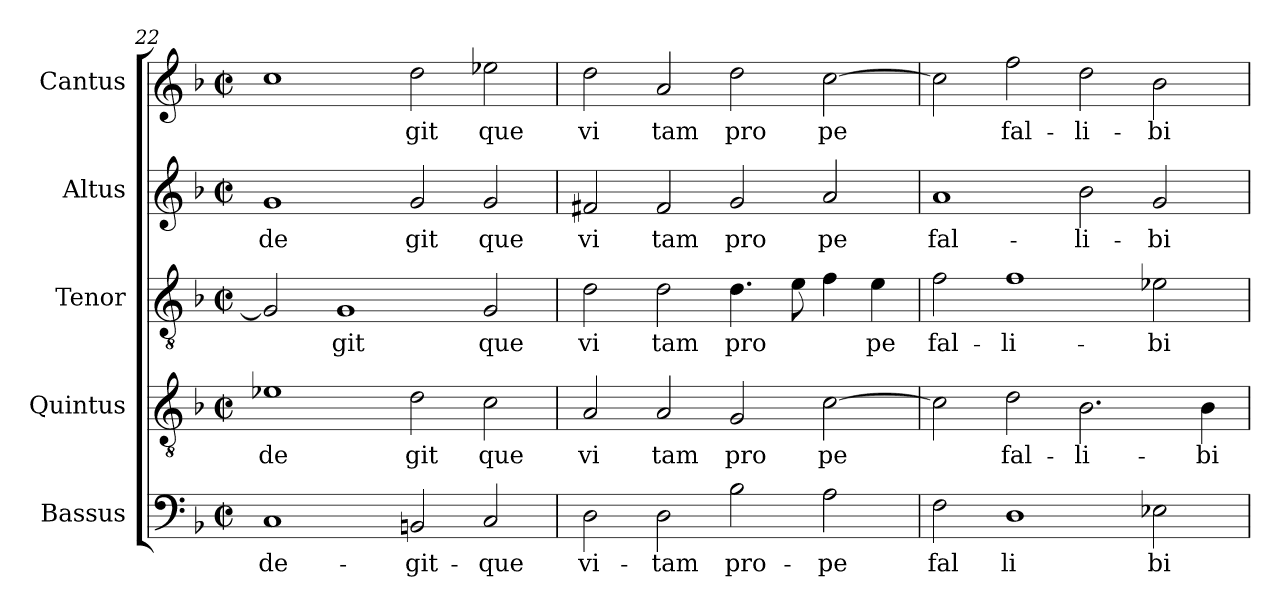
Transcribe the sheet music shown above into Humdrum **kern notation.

**kern	**text	**kern	**text	**kern	**text	**kern	**text	**kern	**text
*part5	*part5	*part4	*part4	*part3	*part3	*part2	*part2	*part1	*part1
*staff5	*staff5	*staff4	*staff4	*staff3	*staff3	*staff2	*staff2	*staff1	*staff1
*I"Bassus	*	*I"Quintus	*	*I"Tenor	*	*I"Altus	*	*I"Cantus	*
*clefF4	*	*clefGv2	*	*clefGv2	*	*clefG2	*	*clefG2	*
*k[b-]	*	*k[b-]	*	*k[b-]	*	*k[b-]	*	*k[b-]	*
*F:	*	*F:	*	*F:	*	*F:	*	*F:	*
*M2/2	*	*M2/2	*	*M2/2	*	*M2/2	*	*M2/2	*
*met(c|)	*	*met(c|)	*	*met(c|)	*	*met(c|)	*	*met(c|)	*
=22	=22	=22	=22	=22	=22	=22	=22	=22	=22
!	!LO:LY:b:cj	!	!LO:LY:b:cj	!	!	!	!LO:LY:b:cj	!	!
1C	de-	1e-X	de	2G/]	.	1g	de	1cc	.
!	!	!	!	!	!LO:LY:b:cj	!	!	!	!
.	.	.	.	1G	git	.	.	.	.
!	!LO:LY:b:cj	!	!LO:LY:b:cj	!	!	!	!LO:LY:b:cj	!	!LO:LY:b:cj
2BBn/	-git-	2d\	git	.	.	2g/	git	2dd\	git
!	!LO:LY:b:cj	!	!LO:LY:b:cj	!	!LO:LY:b:cj	!	!LO:LY:b:cj	!	!LO:LY:b:cj
2C/	-que	2c\	que	2G/	que	2g/	que	2ee-X\	que
=23	=23	=23	=23	=23	=23	=23	=23	=23	=23
!	!LO:LY:b:cj	!	!LO:LY:b:cj	!	!LO:LY:b:cj	!	!LO:LY:b:cj	!	!LO:LY:b:cj
2D\	vi-	2A/	vi	2d\	vi	2f#X/	vi	2dd\	vi
!	!LO:LY:b:cj	!	!LO:LY:b:cj	!	!LO:LY:b:cj	!	!LO:LY:b:cj	!	!LO:LY:b:cj
2D\	-tam	2A/	tam	2d\	tam	2f#/	tam	2a/	tam
!	!LO:LY:b:cj	!	!LO:LY:b:cj	!	!LO:LY:b	!	!LO:LY:b:cj	!	!LO:LY:b:cj
2B-\	pro-	2G/	pro	4.d\	pro	2g/	pro	2dd\	pro
.	.	.	.	8e\	.	.	.	.	.
!	!LO:LY:b:cj	!	!LO:LY:b:cj	!	!	!	!LO:LY:b:cj	!	!LO:LY:b:cj
2A\	-pe	[<2c\	pe	4f\	.	2a/	pe	[<2cc\	pe
!	!	!	!	!	!LO:LY:b:cj	!	!	!	!
.	.	.	.	4e\	pe	.	.	.	.
!!LO:LB:g=z
=24	=24	=24	=24	=24	=24	=24	=24	=24	=24
!	!LO:LY:b:cj	!	!	!	!LO:LY:b:cj	!	!LO:LY:b:cj	!	!
2F\	fal	2c\]	.	2f\	fal-	1a	fal-	2cc\]	.
!	!LO:LY:b:cj	!	!LO:LY:b:cj	!	!LO:LY:b:cj	!	!	!	!LO:LY:b:cj
1D	li	2d\	fal-	1f	-li-	.	.	2ff\	fal-
!	!	!	!LO:LY:b:cj	!	!	!	!LO:LY:b:cj	!	!LO:LY:b:cj
.	.	2.B-\	-li-	.	.	2b-\	-li-	2dd\	-li-
!	!LO:LY:b:cj	!	!	!	!LO:LY:b:cj	!	!LO:LY:b:cj	!	!LO:LY:b:cj
2E-X\	bi	.	.	2e-X\	-bi-	2g/	-bi-	2b-\	-bi-
!	!	!	!LO:LY:b:cj	!	!	!	!	!	!
.	.	4B-\	-bi-	.	.	.	.	.	.
=	=	=	=	=	=	=	=	=	=
*-	*-	*-	*-	*-	*-	*-	*-	*-	*-
